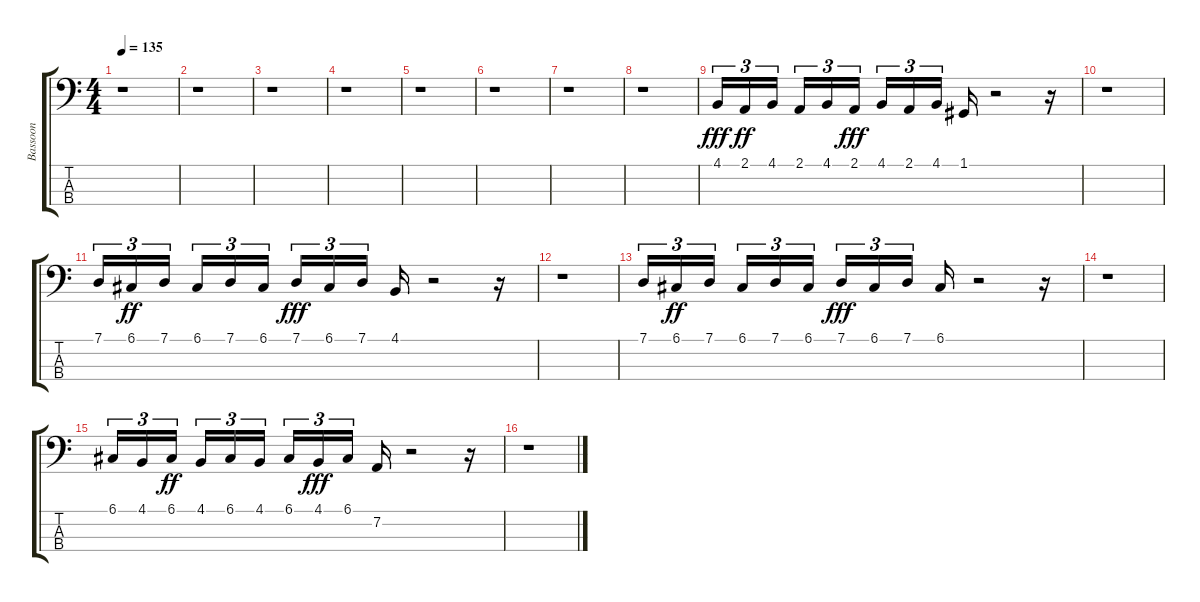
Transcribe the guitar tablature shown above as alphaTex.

\track ("Bassoon" "Bassoon") {instrument bassoon}
\staff {score tabs}
\tuning (G2 D2 A1 E1) {hide}
\ts (4 4)
\tempo 135
\clef f4
\ks c
r.1{dy fff} |
r.1 |
r.1 |
r.1 |
r.1 |
r.1 |
r.1 |
r.1 |
4.1.16{tu (3 2)} 2.1.16{tu (3 2) dy ff} 4.1.16{tu (3 2)} 2.1.16{tu (3 2)} 4.1.16{tu (3 2)} 2.1.16{tu (3 2) dy fff} 4.1.16{tu (3 2)} 2.1.16{tu (3 2)} 4.1.16{tu (3 2)} 1.1.16 r.2 r.16 |
r.1 |
7.1.16{tu (3 2)} 6.1.16{tu (3 2) dy ff} 7.1.16{tu (3 2)} 6.1.16{tu (3 2)} 7.1.16{tu (3 2)} 6.1.16{tu (3 2)} 7.1.16{tu (3 2) dy fff} 6.1.16{tu (3 2)} 7.1.16{tu (3 2)} 4.1.16 r.2 r.16 |
r.1 |
7.1.16{tu (3 2)} 6.1.16{tu (3 2) dy ff} 7.1.16{tu (3 2)} 6.1.16{tu (3 2)} 7.1.16{tu (3 2)} 6.1.16{tu (3 2)} 7.1.16{tu (3 2) dy fff} 6.1.16{tu (3 2)} 7.1.16{tu (3 2)} 6.1.16 r.2 r.16 |
r.1 |
6.1.16{tu (3 2)} 4.1.16{tu (3 2)} 6.1.16{tu (3 2) dy ff} 4.1.16{tu (3 2)} 6.1.16{tu (3 2)} 4.1.16{tu (3 2)} 6.1.16{tu (3 2)} 4.1.16{tu (3 2) dy fff} 6.1.16{tu (3 2)} 7.2.16 r.2 r.16 |
r.1
